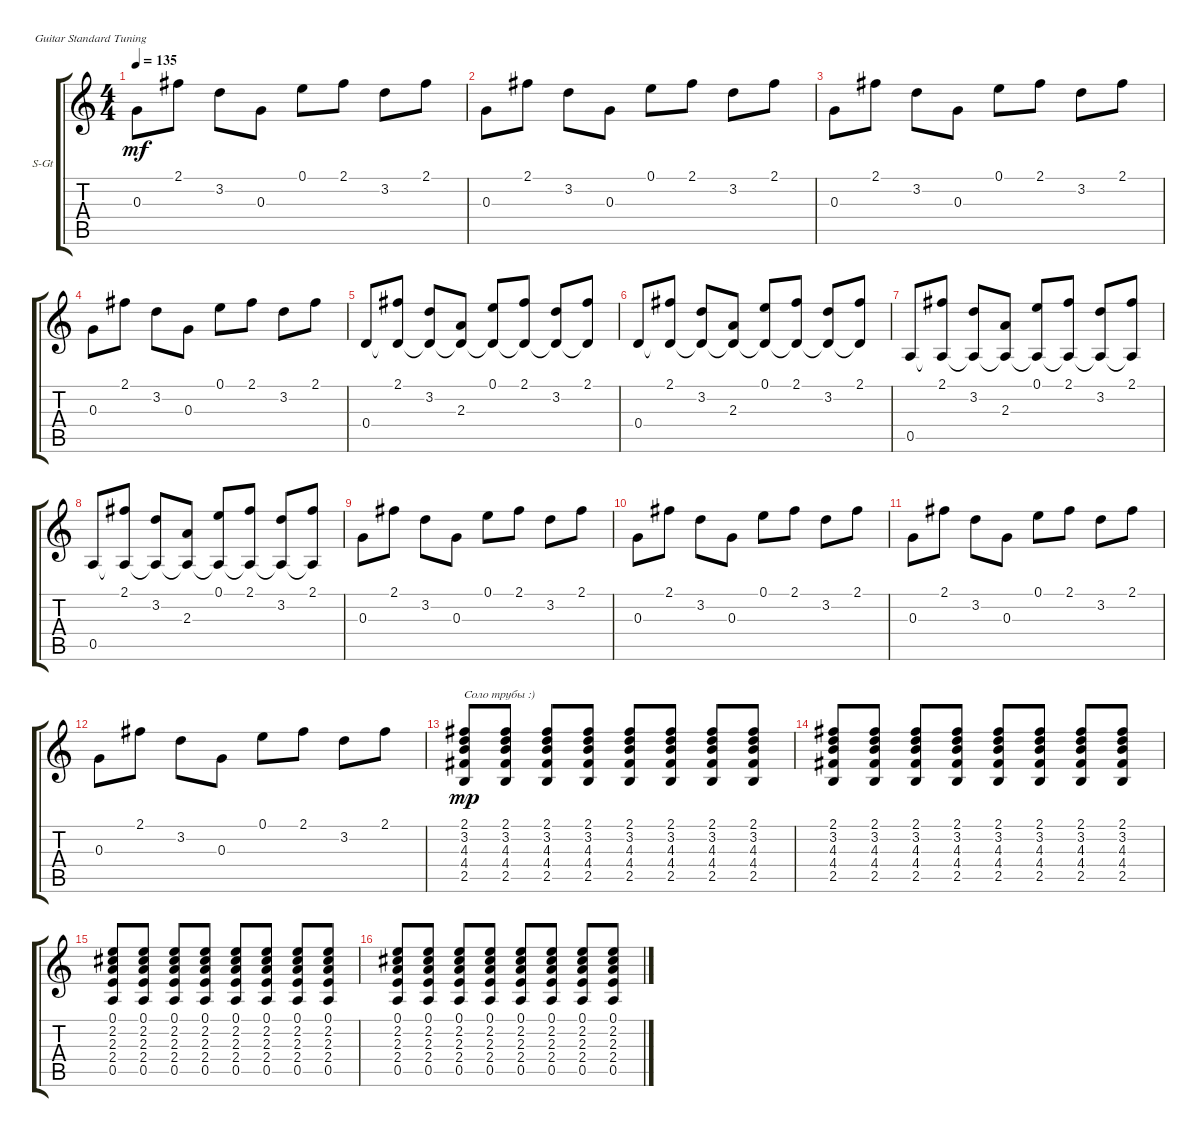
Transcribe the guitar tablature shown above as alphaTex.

\defaultSystemsLayout 4
\bracketExtendMode groupsimilarinstruments
\firstSystemTrackNameOrientation horizontal
\otherSystemsTrackNameOrientation horizontal
\track ("Steel Guitar" "S-Gt") {instrument acousticguitarsteel}
\staff {score tabs}
\tuning (E4 B3 G3 D3 A2 E2)
\ts (4 4)
\tempo 135
\clef g2
\ks c
0.3.8{dy mf} 2.1.8 3.2.8 0.3.8 0.1.8 2.1.8 3.2.8 2.1.8 |
0.3.8 2.1.8 3.2.8 0.3.8 0.1.8 2.1.8 3.2.8 2.1.8 |
0.3.8 2.1.8 3.2.8 0.3.8 0.1.8 2.1.8 3.2.8 2.1.8 |
0.3.8 2.1.8 3.2.8 0.3.8 0.1.8 2.1.8 3.2.8 2.1.8 |
0.4.8 (2.1 0.4{t}).8 (3.2 0.4{t}).8 (2.3 0.4{t}).8 (0.1 0.4{t}).8 (2.1 0.4{t}).8 (3.2 0.4{t}).8 (2.1 0.4{t}).8 |
0.4.8 (2.1 0.4{t}).8 (3.2 0.4{t}).8 (2.3 0.4{t}).8 (0.1 0.4{t}).8 (2.1 0.4{t}).8 (3.2 0.4{t}).8 (2.1 0.4{t}).8 |
0.5.8 (2.1 0.5{t}).8 (3.2 0.5{t}).8 (2.3 0.5{t}).8 (0.1 0.5{t}).8 (2.1 0.5{t}).8 (3.2 0.5{t}).8 (2.1 0.5{t}).8 |
0.5.8 (2.1 0.5{t}).8 (3.2 0.5{t}).8 (2.3 0.5{t}).8 (0.1 0.5{t}).8 (2.1 0.5{t}).8 (3.2 0.5{t}).8 (2.1 0.5{t}).8 |
0.3.8 2.1.8 3.2.8 0.3.8 0.1.8 2.1.8 3.2.8 2.1.8 |
0.3.8 2.1.8 3.2.8 0.3.8 0.1.8 2.1.8 3.2.8 2.1.8 |
0.3.8 2.1.8 3.2.8 0.3.8 0.1.8 2.1.8 3.2.8 2.1.8 |
0.3.8 2.1.8 3.2.8 0.3.8 0.1.8 2.1.8 3.2.8 2.1.8 |
(2.5 4.4 4.3 3.2 2.1).8{txt "Соло трубы :)" dy mp} (2.5 4.4 4.3 3.2 2.1).8 (2.5 4.4 4.3 3.2 2.1).8 (2.5 4.4 4.3 3.2 2.1).8 (2.5 4.4 4.3 3.2 2.1).8 (2.5 4.4 4.3 3.2 2.1).8 (2.5 4.4 4.3 3.2 2.1).8 (2.5 4.4 4.3 3.2 2.1).8 |
(2.5 4.4 4.3 3.2 2.1).8 (2.5 4.4 4.3 3.2 2.1).8 (2.5 4.4 4.3 3.2 2.1).8 (2.5 4.4 4.3 3.2 2.1).8 (2.5 4.4 4.3 3.2 2.1).8 (2.5 4.4 4.3 3.2 2.1).8 (2.5 4.4 4.3 3.2 2.1).8 (2.5 4.4 4.3 3.2 2.1).8 |
(0.5 2.4 2.3 2.2 0.1).8 (0.5 2.4 2.3 2.2 0.1).8 (0.5 2.4 2.3 2.2 0.1).8 (0.5 2.4 2.3 2.2 0.1).8 (0.5 2.4 2.3 2.2 0.1).8 (0.5 2.4 2.3 2.2 0.1).8 (0.5 2.4 2.3 2.2 0.1).8 (0.5 2.4 2.3 2.2 0.1).8 |
(0.5 2.4 2.3 2.2 0.1).8 (0.5 2.4 2.3 2.2 0.1).8 (0.5 2.4 2.3 2.2 0.1).8 (0.5 2.4 2.3 2.2 0.1).8 (0.5 2.4 2.3 2.2 0.1).8 (0.5 2.4 2.3 2.2 0.1).8 (0.5 2.4 2.3 2.2 0.1).8 (0.5 2.4 2.3 2.2 0.1).8
